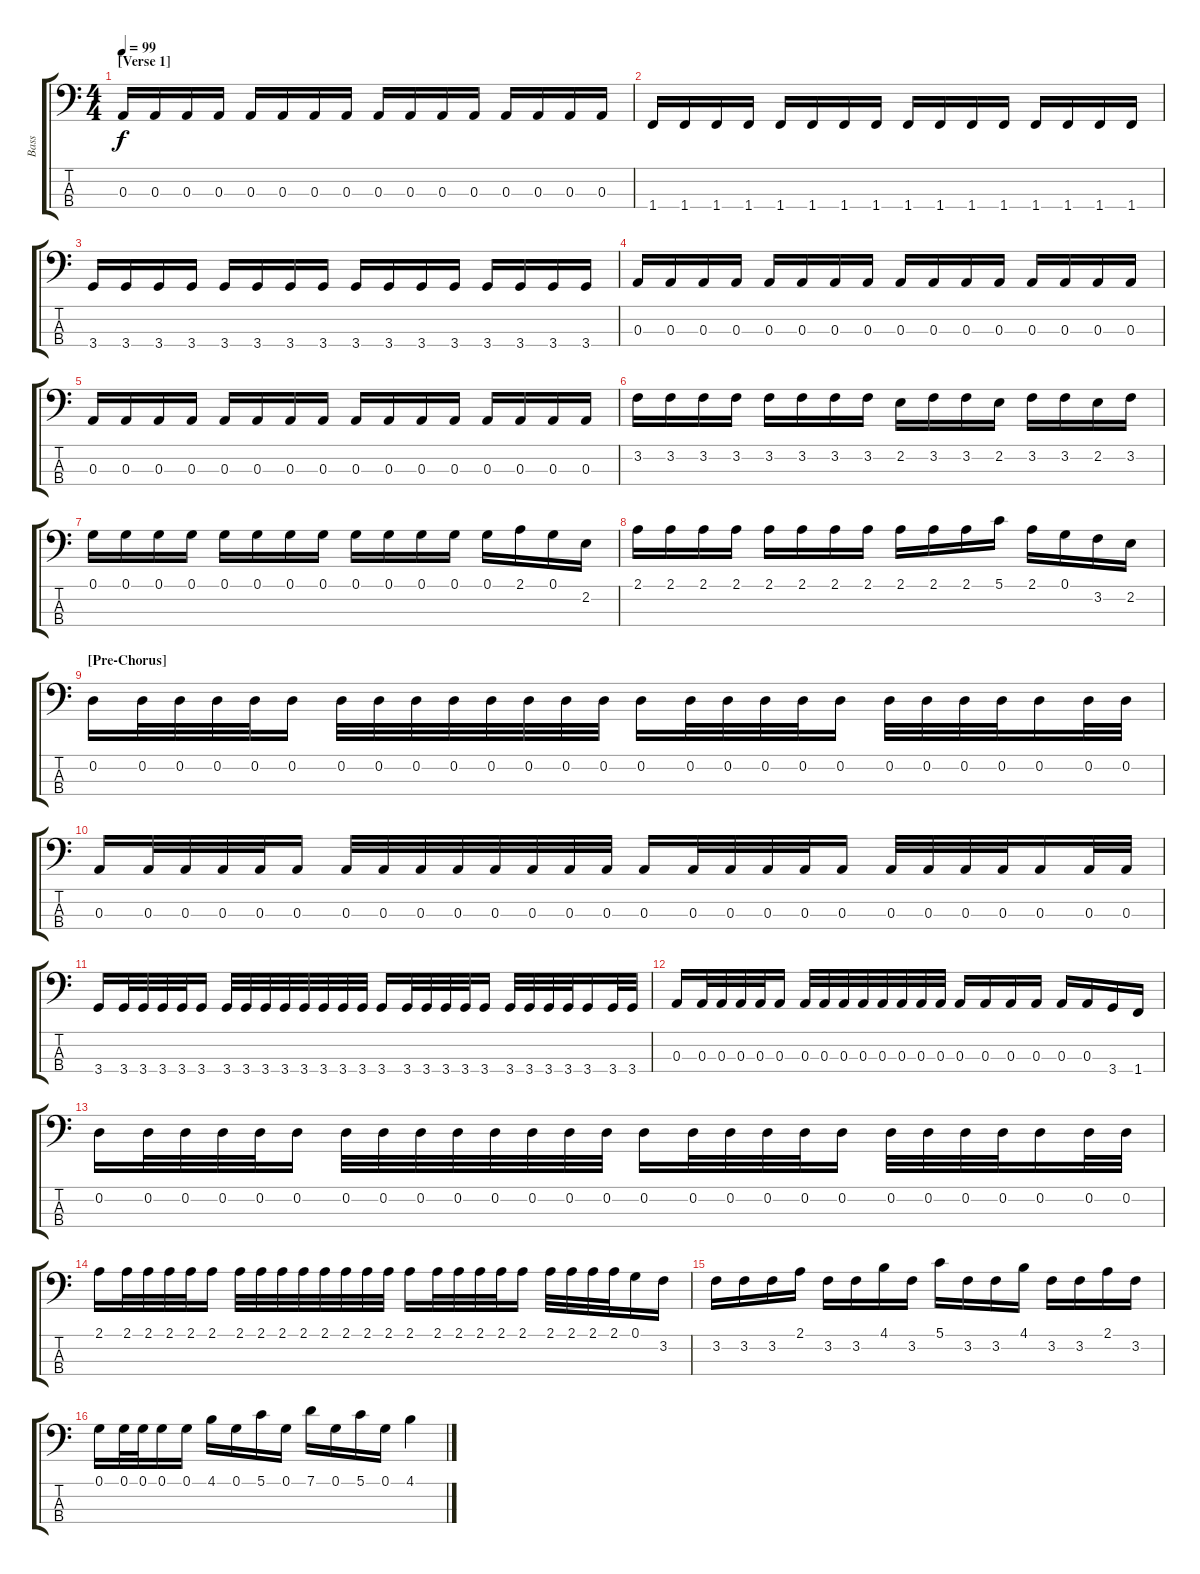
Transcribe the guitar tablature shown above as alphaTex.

\track ("Bass" "Bass") {instrument electricbassfinger}
\staff {score tabs}
\tuning (G2 D2 A1 E1) {hide}
\ts (4 4)
\section ("" "[Verse 1]")
\tempo 99
\clef f4
\ks c
0.3.16{dy f} 0.3.16 0.3.16 0.3.16 0.3.16 0.3.16 0.3.16 0.3.16 0.3.16 0.3.16 0.3.16 0.3.16 0.3.16 0.3.16 0.3.16 0.3.16 |
1.4.16 1.4.16 1.4.16 1.4.16 1.4.16 1.4.16 1.4.16 1.4.16 1.4.16 1.4.16 1.4.16 1.4.16 1.4.16 1.4.16 1.4.16 1.4.16 |
3.4.16 3.4.16 3.4.16 3.4.16 3.4.16 3.4.16 3.4.16 3.4.16 3.4.16 3.4.16 3.4.16 3.4.16 3.4.16 3.4.16 3.4.16 3.4.16 |
0.3.16 0.3.16 0.3.16 0.3.16 0.3.16 0.3.16 0.3.16 0.3.16 0.3.16 0.3.16 0.3.16 0.3.16 0.3.16 0.3.16 0.3.16 0.3.16 |
0.3.16 0.3.16 0.3.16 0.3.16 0.3.16 0.3.16 0.3.16 0.3.16 0.3.16 0.3.16 0.3.16 0.3.16 0.3.16 0.3.16 0.3.16 0.3.16 |
3.2.16 3.2.16 3.2.16 3.2.16 3.2.16 3.2.16 3.2.16 3.2.16 2.2.16 3.2.16 3.2.16 2.2.16 3.2.16 3.2.16 2.2.16 3.2.16 |
0.1.16 0.1.16 0.1.16 0.1.16 0.1.16 0.1.16 0.1.16 0.1.16 0.1.16 0.1.16 0.1.16 0.1.16 0.1.16 2.1.16 0.1.16 2.2.16 |
2.1.16 2.1.16 2.1.16 2.1.16 2.1.16 2.1.16 2.1.16 2.1.16 2.1.16 2.1.16 2.1.16 5.1.16 2.1.16 0.1.16 3.2.16 2.2.16 |
\section ("" "[Pre-Chorus]")
0.2.16 0.2.32 0.2.32 0.2.32 0.2.32 0.2.16 0.2.32 0.2.32 0.2.32 0.2.32 0.2.32 0.2.32 0.2.32 0.2.32 0.2.16 0.2.32 0.2.32 0.2.32 0.2.32 0.2.16 0.2.32 0.2.32 0.2.32 0.2.32 0.2.16 0.2.32 0.2.32 |
0.3.16 0.3.32 0.3.32 0.3.32 0.3.32 0.3.16 0.3.32 0.3.32 0.3.32 0.3.32 0.3.32 0.3.32 0.3.32 0.3.32 0.3.16 0.3.32 0.3.32 0.3.32 0.3.32 0.3.16 0.3.32 0.3.32 0.3.32 0.3.32 0.3.16 0.3.32 0.3.32 |
3.4.16 3.4.32 3.4.32 3.4.32 3.4.32 3.4.16 3.4.32 3.4.32 3.4.32 3.4.32 3.4.32 3.4.32 3.4.32 3.4.32 3.4.16 3.4.32 3.4.32 3.4.32 3.4.32 3.4.16 3.4.32 3.4.32 3.4.32 3.4.32 3.4.16 3.4.32 3.4.32 |
0.3.16 0.3.32 0.3.32 0.3.32 0.3.32 0.3.16 0.3.32 0.3.32 0.3.32 0.3.32 0.3.32 0.3.32 0.3.32 0.3.32 0.3.16 0.3.16 0.3.16 0.3.16 0.3.16 0.3.16 3.4.16 1.4.16 |
0.2.16 0.2.32 0.2.32 0.2.32 0.2.32 0.2.16 0.2.32 0.2.32 0.2.32 0.2.32 0.2.32 0.2.32 0.2.32 0.2.32 0.2.16 0.2.32 0.2.32 0.2.32 0.2.32 0.2.16 0.2.32 0.2.32 0.2.32 0.2.32 0.2.16 0.2.32 0.2.32 |
2.1.16 2.1.32 2.1.32 2.1.32 2.1.32 2.1.16 2.1.32 2.1.32 2.1.32 2.1.32 2.1.32 2.1.32 2.1.32 2.1.32 2.1.16 2.1.32 2.1.32 2.1.32 2.1.32 2.1.16 2.1.32 2.1.32 2.1.32 2.1.32 0.1.16 3.2.16 |
3.2.16 3.2.16 3.2.16 2.1.16 3.2.16 3.2.16 4.1.16 3.2.16 5.1.16 3.2.16 3.2.16 4.1.16 3.2.16 3.2.16 2.1.16 3.2.16 |
0.1.16 0.1.32 0.1.32 0.1.16 0.1.16 4.1.16 0.1.16 5.1.16 0.1.16 7.1.16 0.1.16 5.1.16 0.1.16 4.1.4
